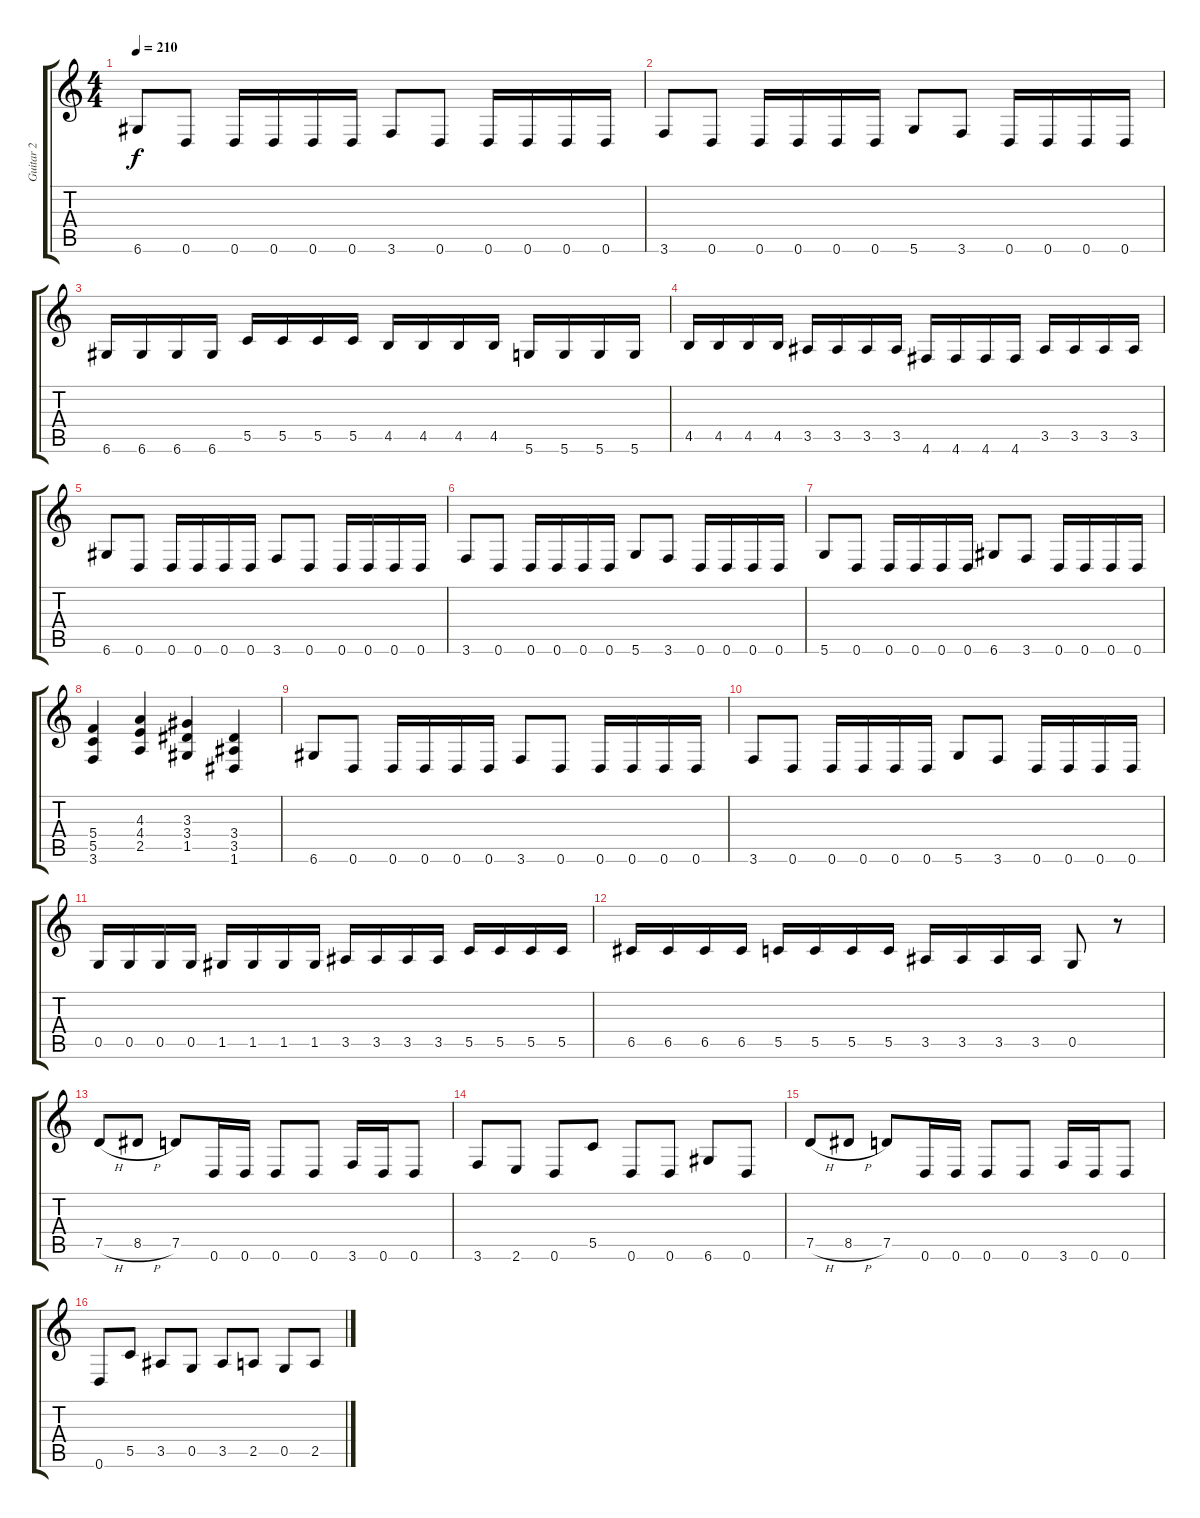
\track ("Guitar 2" "Guitar 2") {instrument distortionguitar}
\staff {score tabs}
\tuning (D4 A3 F3 C3 G2 D2) {hide}
\ts (4 4)
\tempo 210
\clef g2
\ks c
6.6.8{dy f} 0.6.8 0.6.16 0.6.16 0.6.16 0.6.16 3.6.8 0.6.8 0.6.16 0.6.16 0.6.16 0.6.16 |
3.6.8 0.6.8 0.6.16 0.6.16 0.6.16 0.6.16 5.6.8 3.6.8 0.6.16 0.6.16 0.6.16 0.6.16 |
6.6.16 6.6.16 6.6.16 6.6.16 5.5.16 5.5.16 5.5.16 5.5.16 4.5.16 4.5.16 4.5.16 4.5.16 5.6.16 5.6.16 5.6.16 5.6.16 |
4.5.16 4.5.16 4.5.16 4.5.16 3.5.16 3.5.16 3.5.16 3.5.16 4.6.16 4.6.16 4.6.16 4.6.16 3.5.16 3.5.16 3.5.16 3.5.16 |
6.6.8 0.6.8 0.6.16 0.6.16 0.6.16 0.6.16 3.6.8 0.6.8 0.6.16 0.6.16 0.6.16 0.6.16 |
3.6.8 0.6.8 0.6.16 0.6.16 0.6.16 0.6.16 5.6.8 3.6.8 0.6.16 0.6.16 0.6.16 0.6.16 |
5.6.8 0.6.8 0.6.16 0.6.16 0.6.16 0.6.16 6.6.8 3.6.8 0.6.16 0.6.16 0.6.16 0.6.16 |
(5.4 5.5 3.6).4 (4.3 4.4 2.5).4 (3.3 3.4 1.5).4 (3.4 3.5 1.6).4 |
6.6.8 0.6.8 0.6.16 0.6.16 0.6.16 0.6.16 3.6.8 0.6.8 0.6.16 0.6.16 0.6.16 0.6.16 |
3.6.8 0.6.8 0.6.16 0.6.16 0.6.16 0.6.16 5.6.8 3.6.8 0.6.16 0.6.16 0.6.16 0.6.16 |
0.5.16 0.5.16 0.5.16 0.5.16 1.5.16 1.5.16 1.5.16 1.5.16 3.5.16 3.5.16 3.5.16 3.5.16 5.5.16 5.5.16 5.5.16 5.5.16 |
6.5.16 6.5.16 6.5.16 6.5.16 5.5.16 5.5.16 5.5.16 5.5.16 3.5.16 3.5.16 3.5.16 3.5.16 0.5.8 r.8 |
7.5{h}.8 8.5{h}.8 7.5.8 0.6.16 0.6.16 0.6.8 0.6.8 3.6.16 0.6.16 0.6.8 |
3.6.8 2.6.8 0.6.8 5.5.8 0.6.8 0.6.8 6.6.8 0.6.8 |
7.5{h}.8 8.5{h}.8 7.5.8 0.6.16 0.6.16 0.6.8 0.6.8 3.6.16 0.6.16 0.6.8 |
0.6.8 5.5.8 3.5.8 0.5.8 3.5.8 2.5.8 0.5.8 2.5.8
